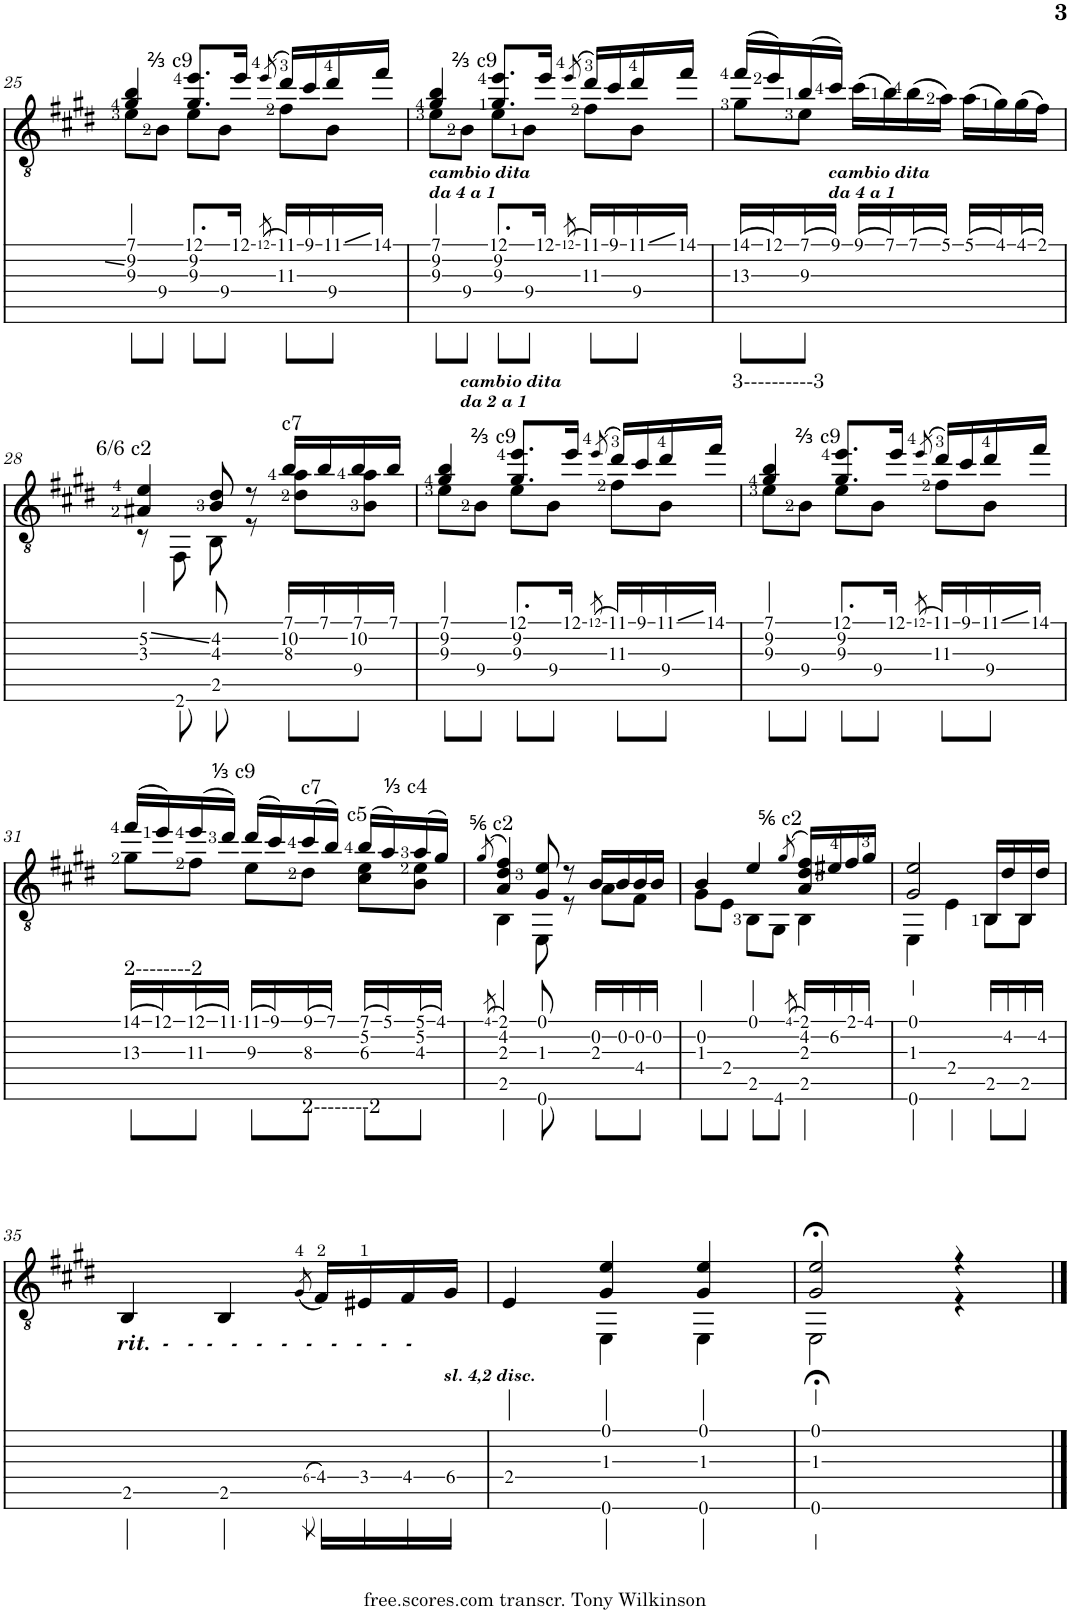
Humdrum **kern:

**kern	**kern
*part2	*part1
*staff2	*staff1
*I"Chitarra classica (Intavolatura)	*I"Classical Guitar
!!LO:PB:g=z
*	*clefGv2
*k[f#c#g#d#]	*k[f#c#g#d#]
*M3/4	*M3/4
=25	=25
*^	*^
4g#/ 4b/	8e\L	4g#/ 4b/	8e\L
.	8B\J	.	8B\J
!	!	!LO:TX:a:t=⅔ c9	!
8.g#/ 8.ee/L	8e\L	8.g#/ 8.ee/L	8e\L
.	8B\J	.	8B\J
16ee/Jk	.	16ee/Jk	.
(8qee/	.	(8qee/	.
16dd#/LL)	8f#\L	16dd#/LL)	8f#\L
16cc#/	.	16cc#/	.
16dd#/	8B\J	16dd#/	8B\J
16ff#/JJ	.	16ff#/JJ	.
=26	=26	=26	=26
!LO:TX:a:Bi:t=cambio dita	!	!	!
!LO:TX:a:t=da 4 a 1	!	!	!
4g#/ 4b/	8e\L	4g#/ 4b/	8e\L
!	!LO:TX:b:Bi:t=cambio dita	!	!
!	!LO:TX:b:t=da 2 a 1	!	!
.	8B\J	.	8B\J
!	!	!LO:TX:a:t=⅔ c9	!
8.g#/ 8.ee/L	8e\L	8.g#/ 8.ee/L	8e\L
.	8B\J	.	8B\J
16ee/Jk	.	16ee/Jk	.
(8qee/	.	(8qee/	.
16dd#/LL)	8f#\L	16dd#/LL)	8f#\L
16cc#/	.	16cc#/	.
16dd#/	8B\J	16dd#/	8B\J
16ff#/JJ	.	16ff#/JJ	.
=27	=27	=27	=27
!LO:TX:b:t=3----------3	!	!	!
(16ff#/LL	8g#\L	(16ff#/LL	8g#\L
16ee/)	.	16ee/)	.
(16b/	8e\J	(16b/	8e\J
!LO:TX:a:Bi:t=cambio dita	!	!	!
!LO:TX:a:t=da 4 a 1	!	!	!
16cc#/JJ)	.	16cc#/JJ)	.
(16cc#/LL	2ryy	(16cc#\LL	2ryy
16b/)	.	16b\)	.
(16b/	.	(16b\	.
16a/JJ)	.	16a\JJ)	.
(16a/LL	.	(16a\LL	.
16g#/)	.	16g#\)	.
(16g#/	.	(16g#\	.
16f#/JJ)	.	16f#\JJ)	.
!!LO:LB:g=z	!!
=28	=28	=28	=28
!	!	!LO:TX:a:t=6/6 c2	!
4A#X/ 4e/	8r	4A#X/ 4e/	8r
.	8FF#\	.	8FF#\
8B/ 8d#/	8BB\	8B/ 8d#/	8BB\
8r	8r	8r	8r
!	!	!LO:TX:a:t=c7	!
16b/LL	8d#\ 8a\L	16b/LL	8d#\ 8a\L
16b/	.	16b/	.
16b/	8B\ 8a\J	16b/	8B\ 8a\J
16b/JJ	.	16b/JJ	.
=29	=29	=29	=29
4g#/ 4b/	8e\L	4g#/ 4b/	8e\L
.	8B\J	.	8B\J
!	!	!LO:TX:a:t=⅔ c9	!
8.g#/ 8.ee/L	8e\L	8.g#/ 8.ee/L	8e\L
.	8B\J	.	8B\J
16ee/Jk	.	16ee/Jk	.
(8qee/	.	(8qee/	.
16dd#/LL)	8f#\L	16dd#/LL)	8f#\L
16cc#/	.	16cc#/	.
16dd#/	8B\J	16dd#/	8B\J
16ff#/JJ	.	16ff#/JJ	.
=30	=30	=30	=30
4g#/ 4b/	8e\L	4g#/ 4b/	8e\L
.	8B\J	.	8B\J
!	!	!LO:TX:a:t=⅔ c9	!
8.g#/ 8.ee/L	8e\L	8.g#/ 8.ee/L	8e\L
.	8B\J	.	8B\J
16ee/Jk	.	16ee/Jk	.
(8qee/	.	(8qee/	.
16dd#/LL)	8f#\L	16dd#/LL)	8f#\L
16cc#/	.	16cc#/	.
16dd#/	8B\J	16dd#/	8B\J
16ff#/JJ	.	16ff#/JJ	.
!!LO:LB:g=z	!!
=31	=31	=31	=31
!LO:TX:a:t=2--------2	!	!	!
(16ff#/LL	8g#\L	(16ff#/LL	8g#\L
16ee/)	.	16ee/)	.
(16ee/	8f#\J	(16ee/	8f#\J
16dd#/JJ)	.	16dd#/JJ)	.
!	!	!LO:TX:a:t=⅓ c9	!
(16dd#/LL	8e\L	(16dd#/LL	8e\L
16cc#/)	.	16cc#/)	.
!	!	!LO:TX:a:t=c7	!
!LO:TX:a:t=2--------2	!	!	!
(16cc#/	8d#\J	(16cc#/	8d#\J
16b/JJ)	.	16b/JJ)	.
!	!	!LO:TX:a:t=c5	!
(16b/LL	8c#\ 8e\L	(16b/LL	8c#\ 8e\L
16a/)	.	16a/)	.
!	!	!LO:TX:a:t=⅓ c4	!
(16a/	8B\ 8e\J	(16a/	8B\ 8e\J
16g#/JJ)	.	16g#/JJ)	.
=32	=32	=32	=32
(8qg#/	.	(8qg#/	.
!	!	!LO:TX:a:t=⅚ c2	!
4A/ 4d#/ 4f#/)	4BB\	4A/ 4d#/ 4f#/)	4BB\
8G#/ 8e/	8EE\	8G#/ 8e/	8EE\
8r	8r	8r	8r
16B/LL	8A\L	16B/LL	8A\L
16B/	.	16B/	.
16B/	8F#\J	16B/	8F#\J
16B/JJ	.	16B/JJ	.
=33	=33	=33	=33
4B/	8G#\L	4B/	8G#\L
.	8E\J	.	8E\J
4e/	8BB\L	4e/	8BB\L
.	8GG#\J	.	8GG#\J
(8qg#/	.	(8qg#/	.
!	!	!LO:TX:a:t=⅚ c2	!
16A/ 16d#/ 16f#/LL)	4BB\	16A/ 16d#/ 16f#/LL)	4BB\
16e#X/	.	16e#X/	.
16f#/	.	16f#/	.
16g#/JJ	.	16g#/JJ	.
=34	=34	=34	=34
2G#/ 2e/	4EE\	2G#/ 2e/	4EE\
.	4E\	.	4E\
16BB/LL	8BB\L	16BB/LL	8BB\L
16d#/	.	16d#/	.
16BB/	8BB\J	16BB/	8BB\J
16d#/JJ	.	16d#/JJ	.
*v	*v	*	*
*	*v	*v
!!LO:LB:g=z
=35	=35
!	!LO:TX:b:Bi:t=rit.  -   -  -   -   -   -   -   -   -   -   -
4BB\	4BB/
4BB\	4BB/
(8qG#\	(8qG#/
16F#\LL)	16F#/LL)
16E#X\	16E#X/
16F#\	16F#/
!LO:TX:a:Bi:t=sl. 4,2 disc.	!
16G#\JJ	16G#/JJ
=36	=36
*^	*^
4E/	4ryy	4E/	4ryy
4G#/ 4e/	4EE\	4G#/ 4e/	4EE\
4G#/ 4e/	4EE\	4G#/ 4e/	4EE\
=37	=37	=37	=37
2G#/;< 2e/;<	2EE\	2G#/;< 2e/;<	2EE\
4r	4r	4r	4r
*v	*v	*	*
*	*v	*v
==	==
*-	*-
